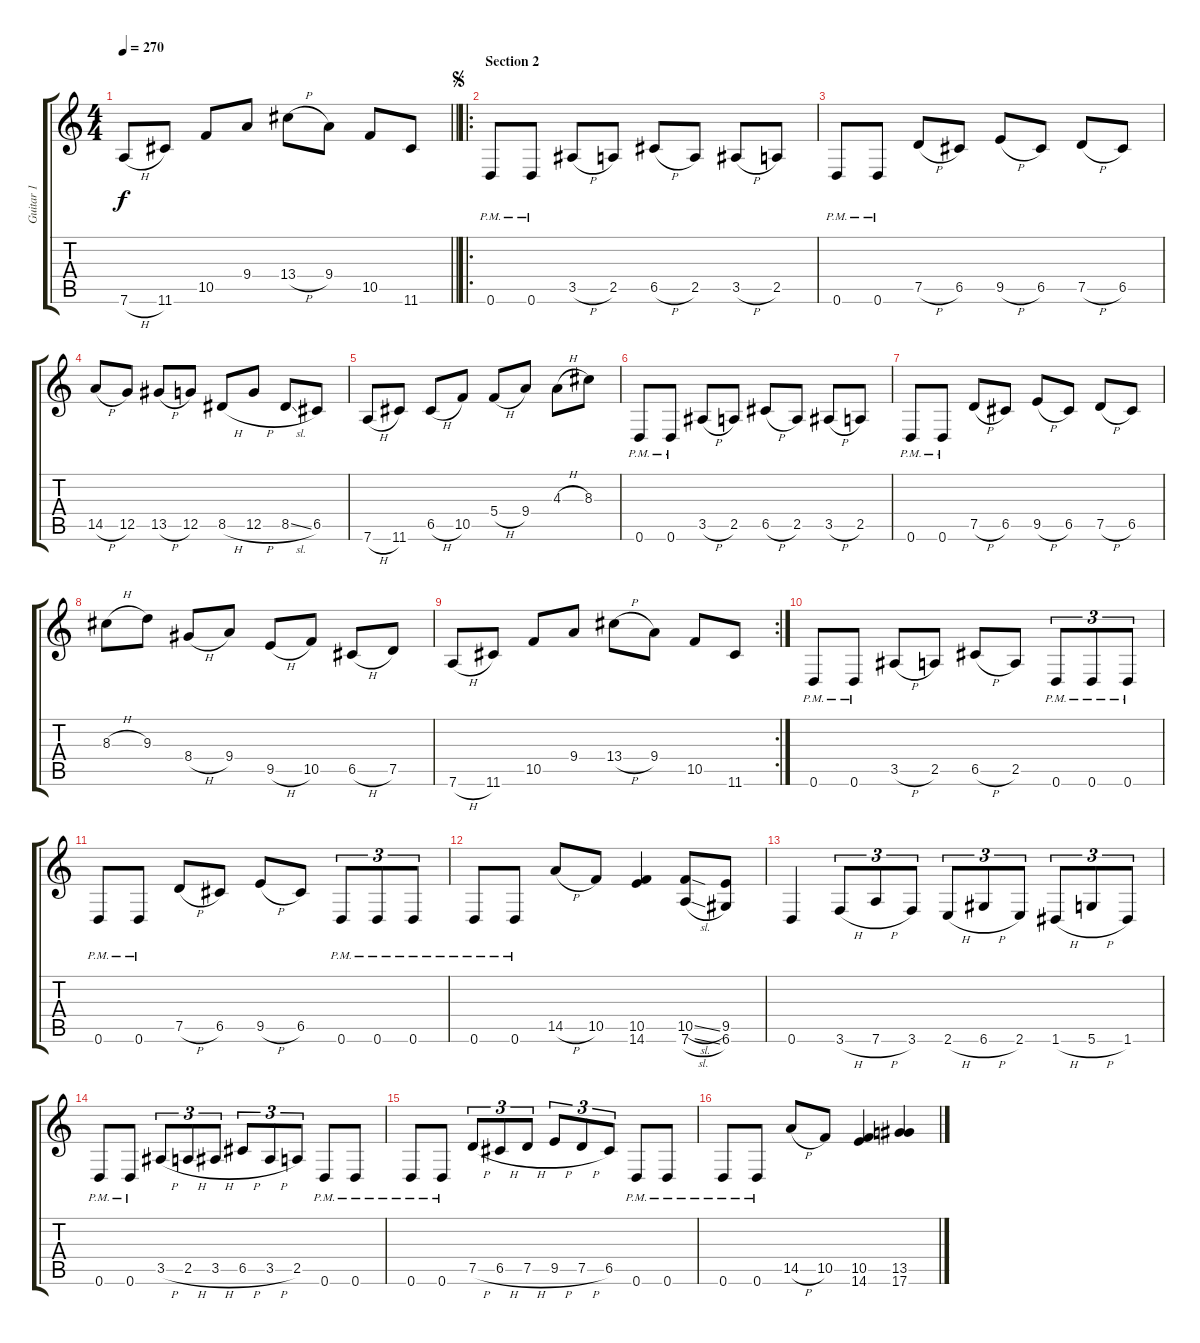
\track ("Guitar 1" "Guitar 1") {instrument distortionguitar}
\staff {score tabs}
\tuning (D4 A3 F3 C3 G2 D2) {hide}
\ts (4 4)
\tempo 270
\clef g2
\barLineRight lightlight
\ks c
7.6{h}.8{dy f} 11.6.8 10.5.8 9.4.8 13.4{h}.8 9.4.8 10.5.8 11.6.8 |
\ro
\section ("" "Section 2")
\jump segno
0.6{pm}.8 0.6{pm}.8 3.5{h}.8 2.5.8 6.5{h}.8 2.5.8 3.5{h}.8 2.5.8 |
0.6{pm}.8 0.6{pm}.8 7.5{h}.8 6.5.8 9.5{h}.8 6.5.8 7.5{h}.8 6.5.8 |
14.5{h}.8 12.5.8 13.5{h}.8 12.5.8 8.5{h}.8 12.5{h}.8 8.5{sl}.8 6.5.8 |
7.6{h}.8 11.6.8 6.5{h}.8 10.5.8 5.4{h}.8 9.4.8 4.3{h}.8 8.3.8 |
0.6{pm}.8 0.6{pm}.8 3.5{h}.8 2.5.8 6.5{h}.8 2.5.8 3.5{h}.8 2.5.8 |
0.6{pm}.8 0.6{pm}.8 7.5{h}.8 6.5.8 9.5{h}.8 6.5.8 7.5{h}.8 6.5.8 |
8.3{h}.8 9.3.8 8.4{h}.8 9.4.8 9.5{h}.8 10.5.8 6.5{h}.8 7.5.8 |
\rc 2
7.6{h}.8 11.6.8 10.5.8 9.4.8 13.4{h}.8 9.4.8 10.5.8 11.6.8 |
0.6{pm}.8 0.6{pm}.8 3.5{h}.8 2.5.8 6.5{h}.8 2.5.8 0.6{pm}.8{tu (3 2)} 0.6{pm}.8{tu (3 2)} 0.6{pm}.8{tu (3 2)} |
0.6{pm}.8 0.6{pm}.8 7.5{h}.8 6.5.8 9.5{h}.8 6.5.8 0.6{pm}.8{tu (3 2)} 0.6{pm}.8{tu (3 2)} 0.6{pm}.8{tu (3 2)} |
0.6{pm}.8 0.6{pm}.8 14.5{h}.8 10.5.8 (10.5 14.6).4 (10.5{sl} 7.6{sl}).8 (9.5 6.6).8 |
0.6.4 3.6{h}.8{tu (3 2)} 7.6{h}.8{tu (3 2)} 3.6.8{tu (3 2)} 2.6{h}.8{tu (3 2)} 6.6{h}.8{tu (3 2)} 2.6.8{tu (3 2)} 1.6{h}.8{tu (3 2)} 5.6{h}.8{tu (3 2)} 1.6.8{tu (3 2)} |
0.6{pm}.8 0.6{pm}.8 3.5{h}.8{tu (3 2)} 2.5{h}.8{tu (3 2)} 3.5{h}.8{tu (3 2)} 6.5{h}.8{tu (3 2)} 3.5{h}.8{tu (3 2)} 2.5.8{tu (3 2)} 0.6{pm}.8 0.6{pm}.8 |
0.6{pm}.8 0.6{pm}.8 7.5{h}.8{tu (3 2)} 6.5{h}.8{tu (3 2)} 7.5{h}.8{tu (3 2)} 9.5{h}.8{tu (3 2)} 7.5{h}.8{tu (3 2)} 6.5.8{tu (3 2)} 0.6{pm}.8 0.6{pm}.8 |
0.6{pm}.8 0.6{pm}.8 14.5{h}.8 10.5.8 (10.5 14.6).4 (13.5 17.6).4
